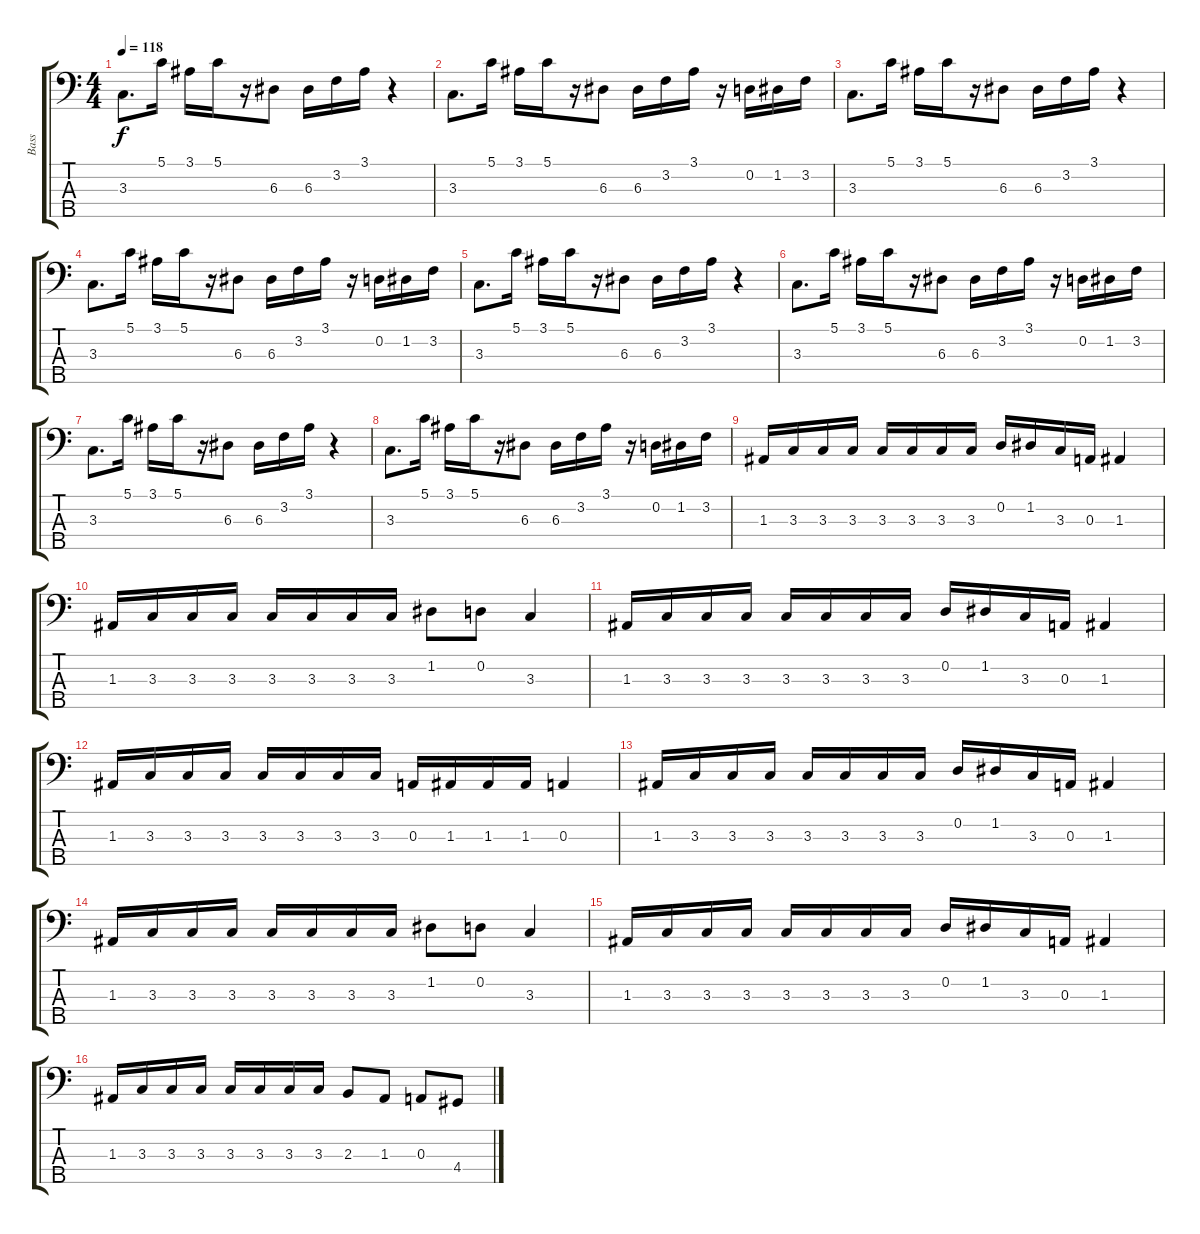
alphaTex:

\track ("Bass" "Bass") {instrument electricbassfinger}
\staff {score tabs}
\tuning (G2 D2 A1 E1 B0) {hide}
\ts (4 4)
\tempo 118
\clef f4
\ks c
3.3.8{d dy f} 5.1.16 3.1.16 5.1.16 r.16 6.3.8 6.3.16 3.2.16 3.1.16 r.4 |
3.3.8{d} 5.1.16 3.1.16 5.1.16 r.16 6.3.8 6.3.16 3.2.16 3.1.16 r.16 0.2.16 1.2.16 3.2.16 |
3.3.8{d} 5.1.16 3.1.16 5.1.16 r.16 6.3.8 6.3.16 3.2.16 3.1.16 r.4 |
3.3.8{d} 5.1.16 3.1.16 5.1.16 r.16 6.3.8 6.3.16 3.2.16 3.1.16 r.16 0.2.16 1.2.16 3.2.16 |
3.3.8{d} 5.1.16 3.1.16 5.1.16 r.16 6.3.8 6.3.16 3.2.16 3.1.16 r.4 |
3.3.8{d} 5.1.16 3.1.16 5.1.16 r.16 6.3.8 6.3.16 3.2.16 3.1.16 r.16 0.2.16 1.2.16 3.2.16 |
3.3.8{d} 5.1.16 3.1.16 5.1.16 r.16 6.3.8 6.3.16 3.2.16 3.1.16 r.4 |
3.3.8{d} 5.1.16 3.1.16 5.1.16 r.16 6.3.8 6.3.16 3.2.16 3.1.16 r.16 0.2.16 1.2.16 3.2.16 |
1.3.16 3.3.16 3.3.16 3.3.16 3.3.16 3.3.16 3.3.16 3.3.16 0.2.16 1.2.16 3.3.16 0.3.16 1.3.4 |
1.3.16 3.3.16 3.3.16 3.3.16 3.3.16 3.3.16 3.3.16 3.3.16 1.2.8 0.2.8 3.3.4 |
1.3.16 3.3.16 3.3.16 3.3.16 3.3.16 3.3.16 3.3.16 3.3.16 0.2.16 1.2.16 3.3.16 0.3.16 1.3.4 |
1.3.16 3.3.16 3.3.16 3.3.16 3.3.16 3.3.16 3.3.16 3.3.16 0.3.16 1.3.16 1.3.16 1.3.16 0.3.4 |
1.3.16 3.3.16 3.3.16 3.3.16 3.3.16 3.3.16 3.3.16 3.3.16 0.2.16 1.2.16 3.3.16 0.3.16 1.3.4 |
1.3.16 3.3.16 3.3.16 3.3.16 3.3.16 3.3.16 3.3.16 3.3.16 1.2.8 0.2.8 3.3.4 |
1.3.16 3.3.16 3.3.16 3.3.16 3.3.16 3.3.16 3.3.16 3.3.16 0.2.16 1.2.16 3.3.16 0.3.16 1.3.4 |
1.3.16 3.3.16 3.3.16 3.3.16 3.3.16 3.3.16 3.3.16 3.3.16 2.3.8 1.3.8 0.3.8 4.4.8
